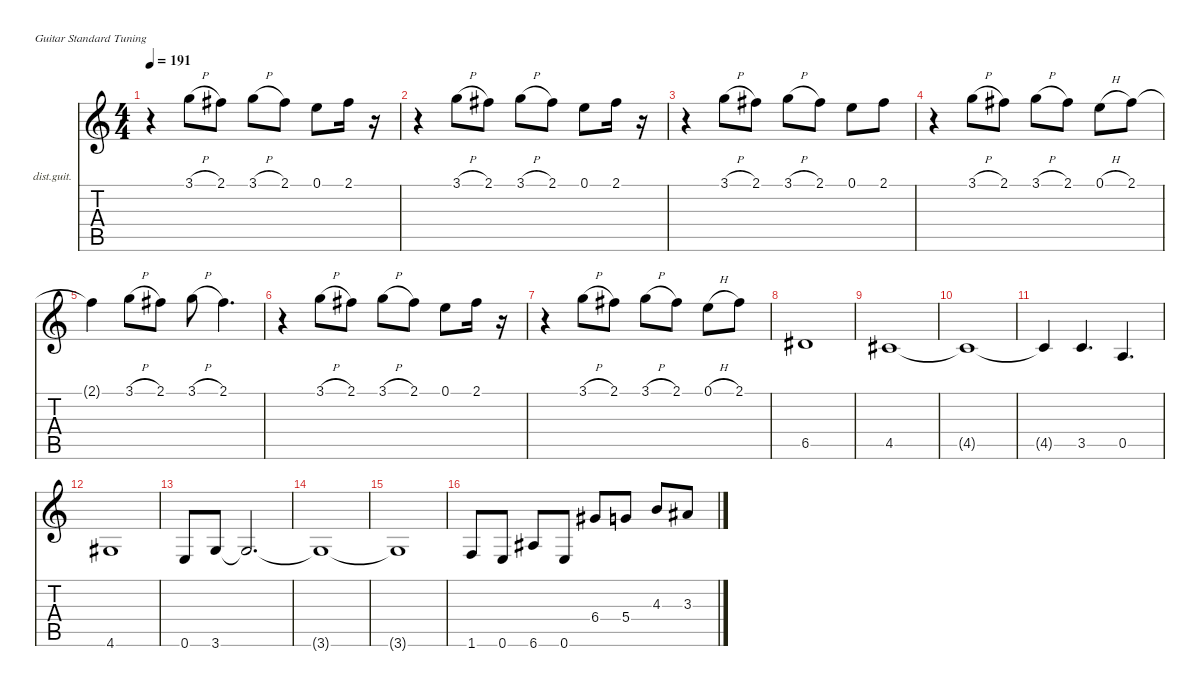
\defaultSystemsLayout 4
\hideDynamics
\bracketExtendMode nobrackets
\firstSystemTrackNameOrientation horizontal
\otherSystemsTrackNameOrientation horizontal
\track ("Guitar 1" "dist.guit.") {mute instrument distortionguitar}
\staff {score tabs}
\tuning (E4 B3 G3 D3 A2 E2)
\ts (4 4)
\tempo 191
\clef g2
\ks c
r.4{dy mf beam Down} 3.1{h}.8{beam Down} 2.1{acc #}.8{beam Down} 3.1{h}.8{beam Down} 2.1{acc #}.8{beam Down} 0.1.8{beam Down} 2.1{acc #}.16{beam Down} r.16{beam Down} |
r.4{beam Down} 3.1{h}.8{beam Down} 2.1{acc #}.8{beam Down} 3.1{h}.8{beam Down} 2.1{acc #}.8{beam Down} 0.1.8{beam Down} 2.1{acc #}.16{beam Down} r.16{beam Down} |
r.4{beam Down} 3.1{h}.8{beam Down} 2.1{acc #}.8{beam Down} 3.1{h}.8{beam Down} 2.1{acc #}.8{beam Down} 0.1.8{beam Down} 2.1{acc #}.8{beam Down} |
r.4{beam Down} 3.1{h}.8{beam Down} 2.1{acc #}.8{beam Down} 3.1{h}.8{beam Down} 2.1{acc #}.8{beam Down} 0.1{h}.8{beam Down} 2.1{acc #}.8{beam Down} |
2.1{t acc #}.4{beam Down} 3.1{h}.8{beam Down} 2.1{acc #}.8{beam Down} 3.1{h}.8{beam Down} 2.1{acc #}.4{d beam Down} |
r.4{beam Down} 3.1{h}.8{beam Down} 2.1{acc #}.8{beam Down} 3.1{h}.8{beam Down} 2.1{acc #}.8{beam Down} 0.1.8{beam Down} 2.1{acc #}.16{beam Down} r.16{beam Down} |
r.4{beam Down} 3.1{h}.8{beam Down} 2.1{acc #}.8{beam Down} 3.1{h}.8{beam Down} 2.1{acc #}.8{beam Down} 0.1{h}.8{beam Down} 2.1{acc #}.8{beam Down} |
6.5{acc #}.1{instrument distortionguitar beam Up} |
4.5{acc #}.1{beam Up} |
4.5{t acc #}.1{beam Up} |
4.5{t acc #}.4{beam Up} 3.5.4{d beam Up} 0.5.4{d beam Up} |
4.6{acc #}.1{beam Up} |
0.6.8{beam Up} 3.6.8{beam Up} 3.6{t}.2{d beam Up} |
3.6{t}.1{beam Up} |
3.6{t}.1{beam Up} |
1.6.8{beam Up} 0.6.8{beam Up} 6.6{acc #}.8{beam Up} 0.6.8{beam Up} 6.4{acc #}.8{beam Up} 5.4.8{beam Up} 4.3.8{dy f beam Up} 3.3{acc #}.8{beam Up}
